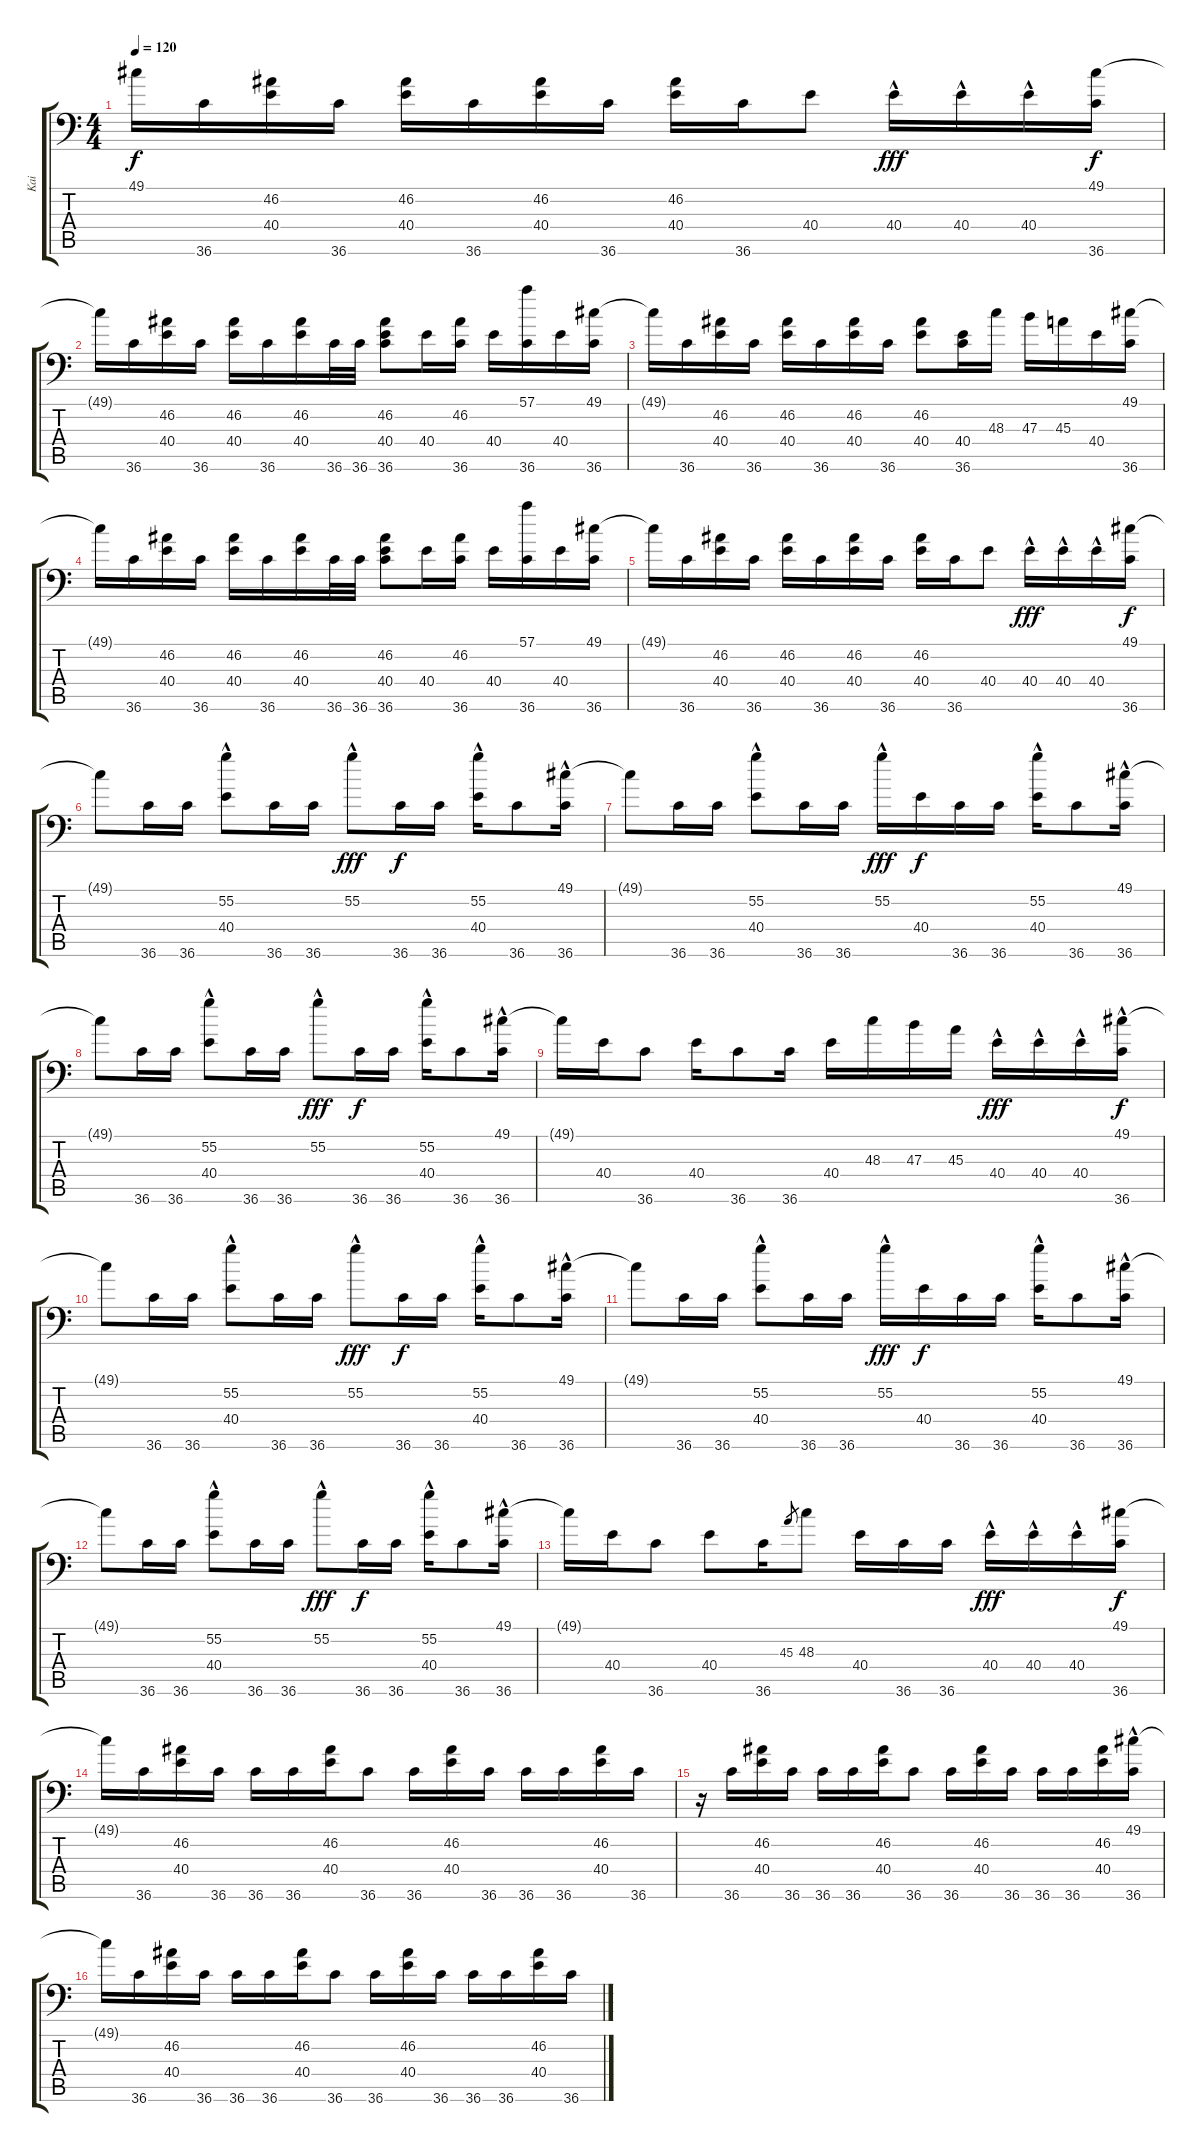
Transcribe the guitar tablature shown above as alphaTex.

\track ("Kai" "Kai") {instrument acousticgrandpiano}
\staff {score tabs}
\tuning (C-1 C-1 C-1 C-1 C-1 C-1) {hide}
\ts (4 4)
\tempo 120
\clef f4
\ks c
49.1{t}.16{dy f} 36.6.16 (46.2 40.4).16 36.6.16 (46.2 40.4).16 36.6.16 (46.2 40.4).16 36.6.16 (46.2 40.4).16 36.6.16 40.4.8 40.4{hac}.16{dy fff} 40.4{hac}.16 40.4{hac}.16 (49.1 36.6).16{dy f} |
49.1{t}.16 36.6.16 (46.2 40.4).16 36.6.16 (46.2 40.4).16 36.6.16 (46.2 40.4).16 36.6.32 36.6.32 (46.2 40.4 36.6).8 40.4.16 (46.2 36.6).16 40.4.16 (57.1 36.6).16 40.4.16 (49.1 36.6).16 |
49.1{t}.16 36.6.16 (46.2 40.4).16 36.6.16 (46.2 40.4).16 36.6.16 (46.2 40.4).16 36.6.16 (46.2 40.4).8 (40.4 36.6).16 48.3.16 47.3.16 45.3.16 40.4.16 (49.1 36.6).16 |
49.1{t}.16 36.6.16 (46.2 40.4).16 36.6.16 (46.2 40.4).16 36.6.16 (46.2 40.4).16 36.6.32 36.6.32 (46.2 40.4 36.6).8 40.4.16 (46.2 36.6).16 40.4.16 (57.1 36.6).16 40.4.16 (49.1 36.6).16 |
49.1{t}.16 36.6.16 (46.2 40.4).16 36.6.16 (46.2 40.4).16 36.6.16 (46.2 40.4).16 36.6.16 (46.2 40.4).16 36.6.16 40.4.8 40.4{hac}.16{dy fff} 40.4{hac}.16 40.4{hac}.16 (49.1 36.6).16{dy f} |
49.1{t}.8 36.6.16 36.6.16 (55.2{hac} 40.4).8 36.6.16 36.6.16 55.2{hac}.8{dy fff} 36.6.16{dy f} 36.6.16 (55.2{hac} 40.4).16 36.6.8 (49.1{hac} 36.6).16 |
49.1{t}.8 36.6.16 36.6.16 (55.2{hac} 40.4).8 36.6.16 36.6.16 55.2{hac}.16{dy fff} 40.4.16{dy f} 36.6.16 36.6.16 (55.2{hac} 40.4).16 36.6.8 (49.1{hac} 36.6).16 |
49.1{t}.8 36.6.16 36.6.16 (55.2{hac} 40.4).8 36.6.16 36.6.16 55.2{hac}.8{dy fff} 36.6.16{dy f} 36.6.16 (55.2{hac} 40.4).16 36.6.8 (49.1{hac} 36.6).16 |
49.1{t}.16 40.4.16 36.6.8 40.4.16 36.6.8 36.6.16 40.4.16 48.3.16 47.3.16 45.3.16 40.4{hac}.16{dy fff} 40.4{hac}.16 40.4{hac}.16 (49.1{hac} 36.6).16{dy f} |
49.1{t}.8 36.6.16 36.6.16 (55.2{hac} 40.4).8 36.6.16 36.6.16 55.2{hac}.8{dy fff} 36.6.16{dy f} 36.6.16 (55.2{hac} 40.4).16 36.6.8 (49.1{hac} 36.6).16 |
49.1{t}.8 36.6.16 36.6.16 (55.2{hac} 40.4).8 36.6.16 36.6.16 55.2{hac}.16{dy fff} 40.4.16{dy f} 36.6.16 36.6.16 (55.2{hac} 40.4).16 36.6.8 (49.1{hac} 36.6).16 |
49.1{t}.8 36.6.16 36.6.16 (55.2{hac} 40.4).8 36.6.16 36.6.16 55.2{hac}.8{dy fff} 36.6.16{dy f} 36.6.16 (55.2{hac} 40.4).16 36.6.8 (49.1{hac} 36.6).16 |
49.1{t}.16 40.4.16 36.6.8 40.4.8 36.6.16 45.3.8{gr} 48.3.8 40.4.16 36.6.16 36.6.16 40.4{hac}.16{dy fff} 40.4{hac}.16 40.4{hac}.16 (49.1 36.6).16{dy f} |
49.1{t}.16 36.6.16 (46.2 40.4).16 36.6.16 36.6.16 36.6.16 (46.2 40.4).16 36.6.8 36.6.16 (46.2 40.4).16 36.6.16 36.6.16 36.6.16 (46.2 40.4).16 36.6.16 |
r.16 36.6.16 (46.2 40.4).16 36.6.16 36.6.16 36.6.16 (46.2 40.4).16 36.6.8 36.6.16 (46.2 40.4).16 36.6.16 36.6.16 36.6.16 (46.2 40.4).16 (49.1{hac} 36.6).16 |
49.1{t}.16 36.6.16 (46.2 40.4).16 36.6.16 36.6.16 36.6.16 (46.2 40.4).16 36.6.8 36.6.16 (46.2 40.4).16 36.6.16 36.6.16 36.6.16 (46.2 40.4).16 36.6.16
